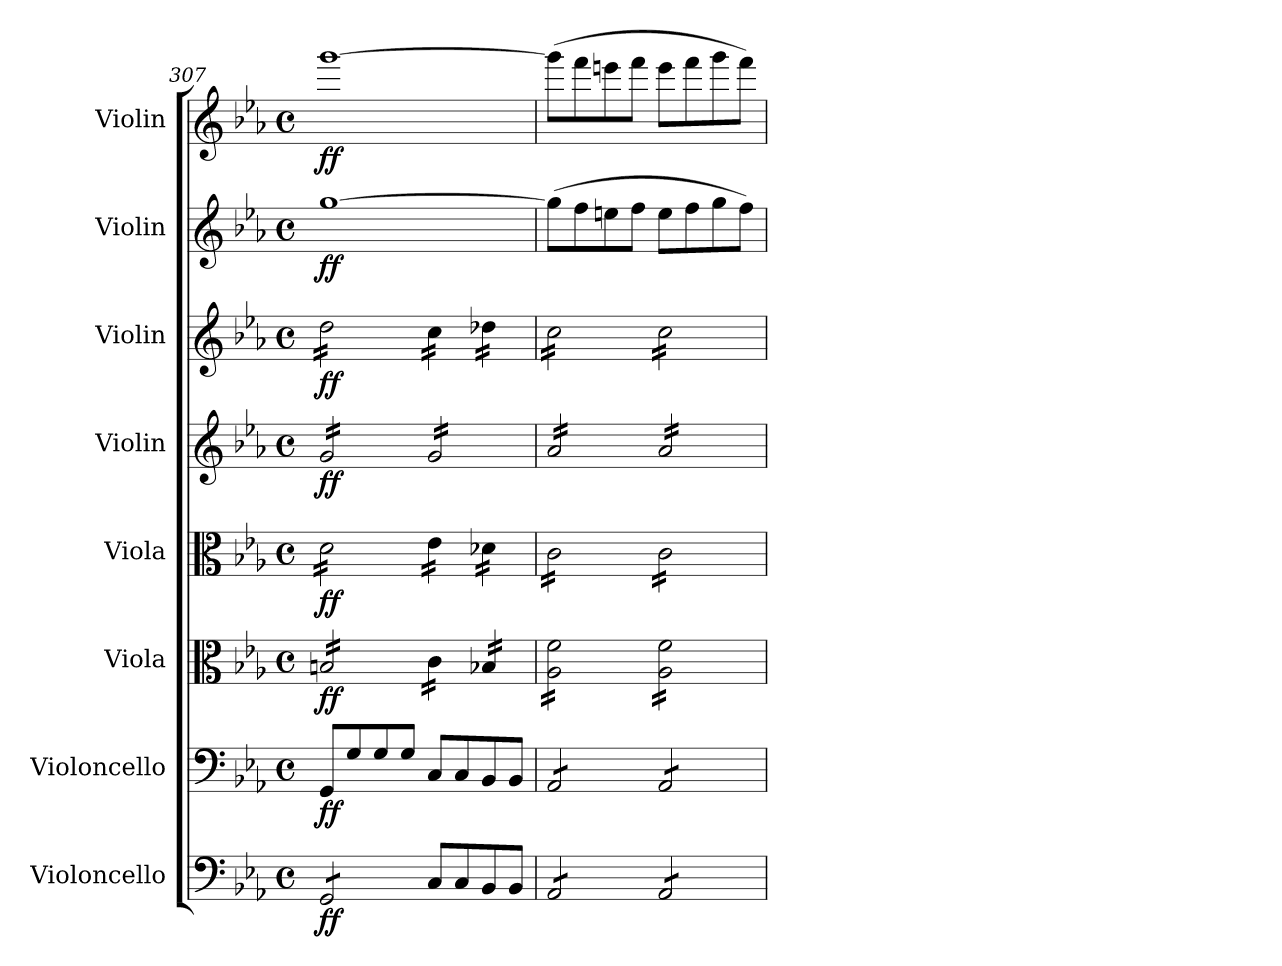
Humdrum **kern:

**kern	**dynam	**kern	**dynam	**kern	**dynam	**kern	**dynam	**kern	**dynam	**kern	**dynam	**kern	**dynam	**kern	**dynam
*part8	*part8	*part7	*part7	*part6	*part6	*part5	*part5	*part4	*part4	*part3	*part3	*part2	*part2	*part1	*part1
*staff8	*staff8	*staff7	*staff7	*staff6	*staff6	*staff5	*staff5	*staff4	*staff4	*staff3	*staff3	*staff2	*staff2	*staff1	*staff1
*I"Violoncello	*	*I"Violoncello	*	*I"Viola	*	*I"Viola	*	*I"Violin	*	*I"Violin	*	*I"Violin	*	*I"Violin	*
*I'Vc.	*	*I'Vc.	*	*I'Vla.	*	*I'Vla.	*	*I'Vln.	*	*I'Vln.	*	*I'Vln.	*	*I'Vln.	*
*clefF4	*	*clefF4	*	*clefC3	*	*clefC3	*	*clefG2	*	*clefG2	*	*clefG2	*	*clefG2	*
*k[b-e-a-]	*	*k[b-e-a-]	*	*k[b-e-a-]	*	*k[b-e-a-]	*	*k[b-e-a-]	*	*k[b-e-a-]	*	*k[b-e-a-]	*	*k[b-e-a-]	*
*M4/4	*	*M4/4	*	*M4/4	*	*M4/4	*	*M4/4	*	*M4/4	*	*M4/4	*	*M4/4	*
*met(c)	*	*met(c)	*	*met(c)	*	*met(c)	*	*met(c)	*	*met(c)	*	*met(c)	*	*met(c)	*
=307	=307	=307	=307	=307	=307	=307	=307	=307	=307	=307	=307	=307	=307	=307	=307
!	!LO:DY:b	!	!LO:DY:b	!	!LO:DY:b	!	!LO:DY:b	!	!LO:DY:b	!	!LO:DY:b	!	!LO:DY:b	!	!LO:DY:b
*tremolo	*	*	*	*	*	*	*	*	*	*	*	*	*	*	*
*	*	*	*	*tremolo	*	*	*	*	*	*	*	*	*	*	*
*	*	*	*	*	*	*tremolo	*	*	*	*	*	*	*	*	*
*	*	*	*	*	*	*	*	*tremolo	*	*	*	*	*	*	*
*	*	*	*	*	*	*	*	*	*	*tremolo	*	*	*	*	*
8GG/L	ff	8GG/L	ff	16Bn/LL	ff	16d\LL	ff	16g/LL	ff	16dd\LL	ff	[1gg	ff	[1ggg	ff
.	.	.	.	16Bn/	.	16d\	.	16g/	.	16dd\	.	.	.	.	.
8GG/	.	8G/	.	16Bn/	.	16d\	.	16g/	.	16dd\	.	.	.	.	.
.	.	.	.	16Bn/	.	16d\	.	16g/	.	16dd\	.	.	.	.	.
8GG/	.	8G/	.	16Bn/	.	16d\	.	16g/	.	16dd\	.	.	.	.	.
.	.	.	.	16Bn/	.	16d\	.	16g/	.	16dd\	.	.	.	.	.
8GG/J	.	8G/J	.	16Bn/	.	16d\	.	16g/	.	16dd\	.	.	.	.	.
*Xtremolo	*	*	*	*	*	*	*	*	*	*	*	*	*	*	*
.	.	.	.	16Bn/JJ	.	16d\JJ	.	16g/JJ	.	16dd\JJ	.	.	.	.	.
8C/L	.	8C/L	.	16c\LL	.	16e-\LL	.	16g/LL	.	16cc\LL	.	.	.	.	.
.	.	.	.	16c\	.	16e-\	.	16g/	.	16cc\	.	.	.	.	.
8C/	.	8C/	.	16c\	.	16e-\	.	16g/	.	16cc\	.	.	.	.	.
.	.	.	.	16c\JJ	.	16e-\JJ	.	16g/	.	16cc\JJ	.	.	.	.	.
8BB-/	.	8BB-/	.	16B-X/LL	.	16d-X\LL	.	16g/	.	16dd-X\LL	.	.	.	.	.
.	.	.	.	16B-X/	.	16d-X\	.	16g/	.	16dd-X\	.	.	.	.	.
8BB-/J	.	8BB-/J	.	16B-X/	.	16d-X\	.	16g/	.	16dd-X\	.	.	.	.	.
.	.	.	.	16B-X/JJ	.	16d-X\JJ	.	16g/JJ	.	16dd-X\JJ	.	.	.	.	.
=308	=308	=308	=308	=308	=308	=308	=308	=308	=308	=308	=308	=308	=308	=308	=308
*tremolo	*	*	*	*	*	*	*	*	*	*	*	*	*	*	*
*	*	*tremolo	*	*	*	*	*	*	*	*	*	*	*	*	*
8AA-/L	.	8AA-/L	.	16A-\ 16f\LL	.	16c\LL	.	16a-/LL	.	16cc\LL	.	(>8gg\L]	.	(>8ggg\L]	.
.	.	.	.	16A-\ 16f\	.	16c\	.	16a-/	.	16cc\	.	.	.	.	.
8AA-/	.	8AA-/	.	16A-\ 16f\	.	16c\	.	16a-/	.	16cc\	.	8ff\	.	8fff\	.
.	.	.	.	16A-\ 16f\	.	16c\	.	16a-/	.	16cc\	.	.	.	.	.
8AA-/	.	8AA-/	.	16A-\ 16f\	.	16c\	.	16a-/	.	16cc\	.	8een\	.	8eeen\	.
.	.	.	.	16A-\ 16f\	.	16c\	.	16a-/	.	16cc\	.	.	.	.	.
8AA-/J	.	8AA-/J	.	16A-\ 16f\	.	16c\	.	16a-/	.	16cc\	.	8ff\J	.	8fff\J	.
.	.	.	.	16A-\ 16f\JJ	.	16c\JJ	.	16a-/JJ	.	16cc\JJ	.	.	.	.	.
8AA-/L	.	8AA-/L	.	16A-\ 16f\LL	.	16c\LL	.	16a-/LL	.	16cc\LL	.	8ee\L	.	8eee\L	.
.	.	.	.	16A-\ 16f\	.	16c\	.	16a-/	.	16cc\	.	.	.	.	.
8AA-/	.	8AA-/	.	16A-\ 16f\	.	16c\	.	16a-/	.	16cc\	.	8ff\	.	8fff\	.
.	.	.	.	16A-\ 16f\	.	16c\	.	16a-/	.	16cc\	.	.	.	.	.
8AA-/	.	8AA-/	.	16A-\ 16f\	.	16c\	.	16a-/	.	16cc\	.	8gg\	.	8ggg\	.
.	.	.	.	16A-\ 16f\	.	16c\	.	16a-/	.	16cc\	.	.	.	.	.
8AA-/J	.	8AA-/J	.	16A-\ 16f\	.	16c\	.	16a-/	.	16cc\	.	8ff\J)	.	8fff\J)	.
*	*	*Xtremolo	*	*	*	*	*	*	*	*	*	*	*	*	*
*Xtremolo	*	*	*	*	*	*	*	*	*	*	*	*	*	*	*
.	.	.	.	16A-\ 16f\JJ	.	16c\JJ	.	16a-/JJ	.	16cc\JJ	.	.	.	.	.
*	*	*	*	*	*	*	*	*	*	*Xtremolo	*	*	*	*	*
*	*	*	*	*	*	*	*	*Xtremolo	*	*	*	*	*	*	*
*	*	*	*	*	*	*Xtremolo	*	*	*	*	*	*	*	*	*
*	*	*	*	*Xtremolo	*	*	*	*	*	*	*	*	*	*	*
=	=	=	=	=	=	=	=	=	=	=	=	=	=	=	=
*-	*-	*-	*-	*-	*-	*-	*-	*-	*-	*-	*-	*-	*-	*-	*-
